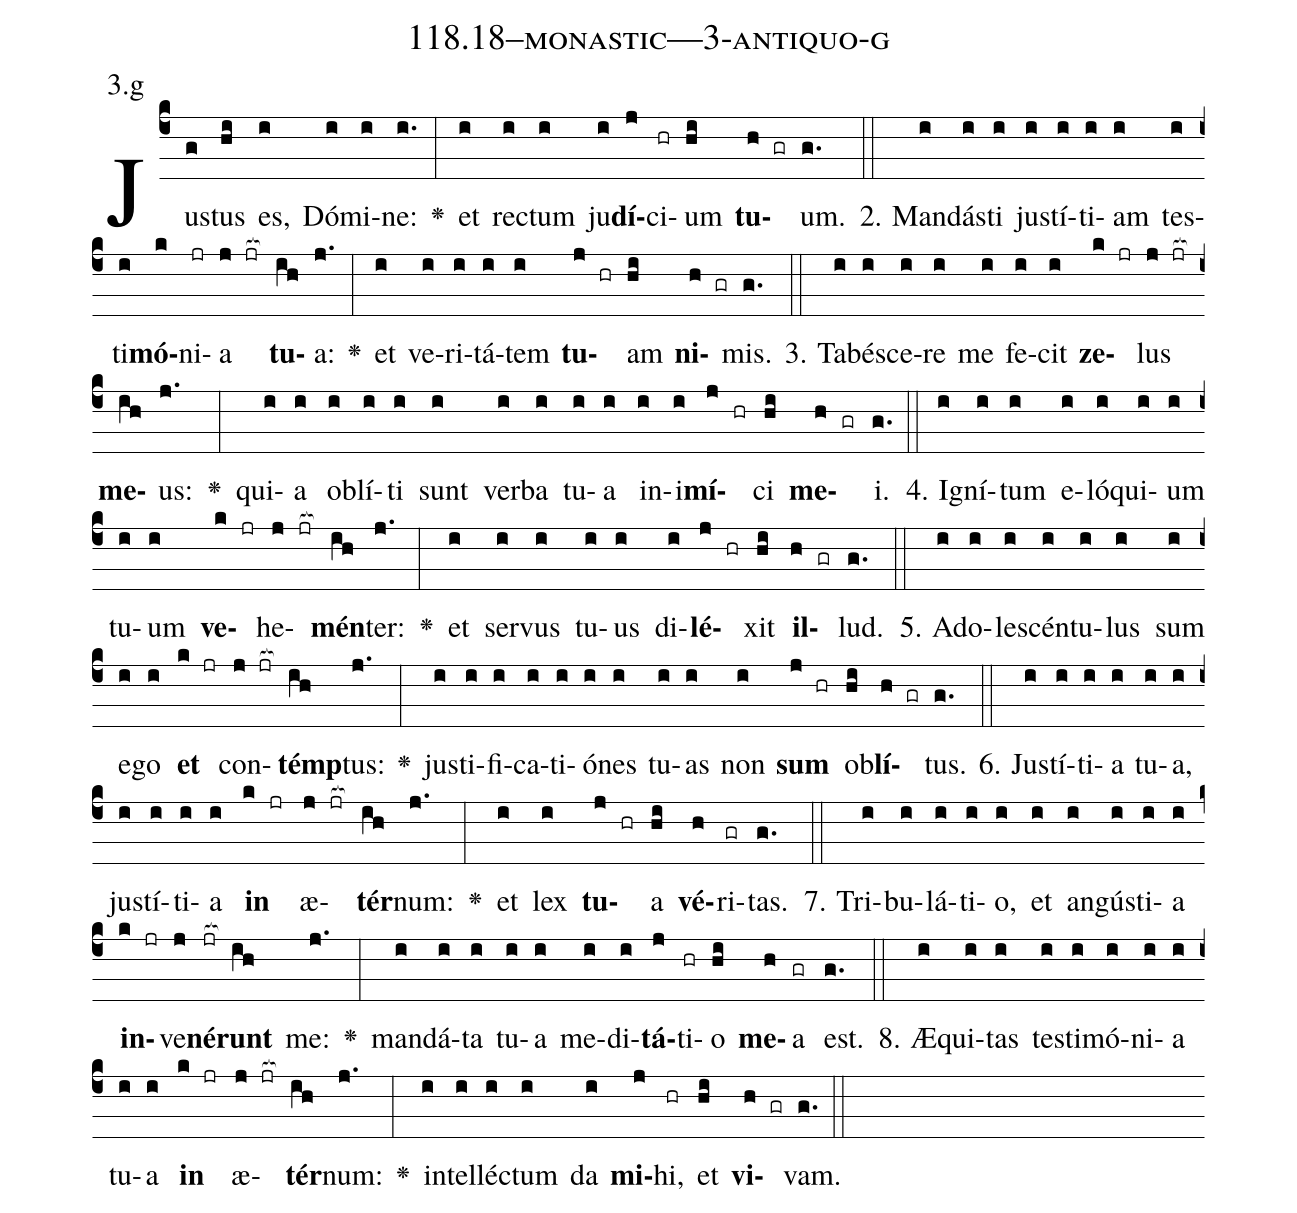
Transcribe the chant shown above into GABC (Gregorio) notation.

name: 118.18--monastic---3-antiquo-g;
annotation: 3.g;
%%
(c4)Jus(g)tus(hi) es,(i) Dó(i)mi(i)ne:(i.) <v>\greheightstar</v>(:) et(i) rec(i)tum(i) ju(i)<b>dí</b>(j)ci(hr)um(hi) <b>tu</b>(h gr)um.(g.) (::)
2. Man(i)dás(i)ti(i) jus(i)tí(i)ti(i)am(i) tes(i)ti(i)<b>mó</b>(k)ni(jr)a(j jr[ocb:1{]) <b>tu</b>(ih[ocb:0}])a:(j.) <v>\greheightstar</v>(:) et(i) ve(i)ri(i)tá(i)tem(i) <b>tu</b>(j hr)am(hi) <b>ni</b>(h gr)mis.(g.) (::)
3. Ta(i)bé(i)sce(i)re(i) me(i) fe(i)cit(i) <b>ze</b>(k jr)lus(j jr[ocb:1{]) <b>me</b>(ih[ocb:0}])us:(j.) <v>\greheightstar</v>(:) qui(i)a(i) ob(i)lí(i)ti(i) sunt(i) ver(i)ba(i) tu(i)a(i) in(i)i(i)<b>mí</b>(j hr)ci(hi) <b>me</b>(h gr)i.(g.) (::)
4. I(i)gní(i)tum(i) e(i)ló(i)qui(i)um(i) tu(i)um(i) <b>ve</b>(k jr)he(j jr[ocb:1{])<b>mén</b>(ih[ocb:0}])ter:(j.) <v>\greheightstar</v>(:) et(i) ser(i)vus(i) tu(i)us(i) di(i)<b>lé</b>(j hr)xit(hi) <b>il</b>(h gr)lud.(g.) (::)
5. Ad(i)o(i)le(i)scén(i)tu(i)lus(i) sum(i) e(i)go(i) <b>et</b>(k jr) con(j jr[ocb:1{])<b>témp</b>(ih[ocb:0}])tus:(j.) <v>\greheightstar</v>(:) jus(i)ti(i)fi(i)ca(i)ti(i)ó(i)nes(i) tu(i)as(i) non(i) <b>sum</b>(j hr) ob(hi)<b>lí</b>(h gr)tus.(g.) (::)
6. Jus(i)tí(i)ti(i)a(i) tu(i)a,(i) jus(i)tí(i)ti(i)a(i) <b>in</b>(k jr) æ(j jr[ocb:1{])<b>tér</b>(ih[ocb:0}])num:(j.) <v>\greheightstar</v>(:) et(i) lex(i) <b>tu</b>(j hr)a(hi) <b>vé</b>(h)ri(gr)tas.(g.) (::)
7. Tri(i)bu(i)lá(i)ti(i)o,(i) et(i) an(i)gús(i)ti(i)a(i) <b>in</b>(k jr)ve(j)<b>né</b>(jr[ocb:1{])<b>runt</b>(ih[ocb:0}]) me:(j.) <v>\greheightstar</v>(:) man(i)dá(i)ta(i) tu(i)a(i) me(i)di(i)<b>tá</b>(j)ti(hr)o(hi) <b>me</b>(h)a(gr) est.(g.) (::)
8. Æ(i)qui(i)tas(i) tes(i)ti(i)mó(i)ni(i)a(i) tu(i)a(i) <b>in</b>(k jr) æ(j jr[ocb:1{])<b>tér</b>(ih[ocb:0}])num:(j.) <v>\greheightstar</v>(:) in(i)tel(i)léc(i)tum(i) da(i) <b>mi</b>(j)hi,(hr) et(hi) <b>vi</b>(h gr)vam.(g.) (::)
